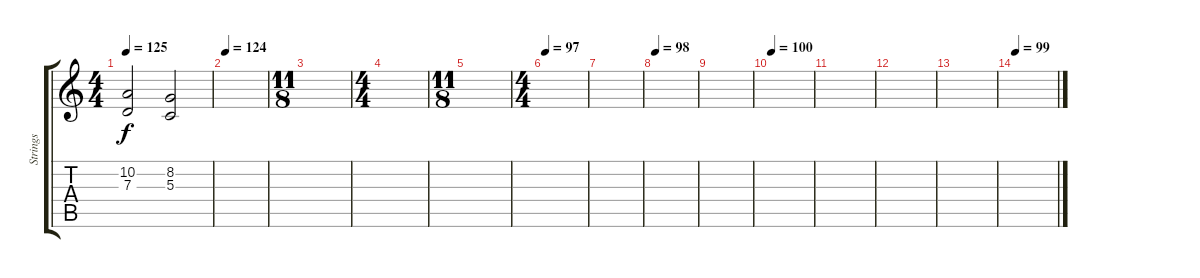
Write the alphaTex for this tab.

\track ("Strings" "Strings") {instrument synthstrings1}
\staff {score tabs}
\tuning (E4 B3 G3 D3 A2 E2) {hide}
\ts (4 4)
\tempo 125
\clef g2
\ks c
(10.2 7.3).2{dy f} (8.2 5.3).2 |
\tempo 124
|
\ts (11 8)
|
\ts (4 4)
|
\ts (11 8)
|
\ts (4 4)
\tempo 97
|
|
\tempo 98
|
|
\tempo 100
|
|
|
|
\tempo 99
